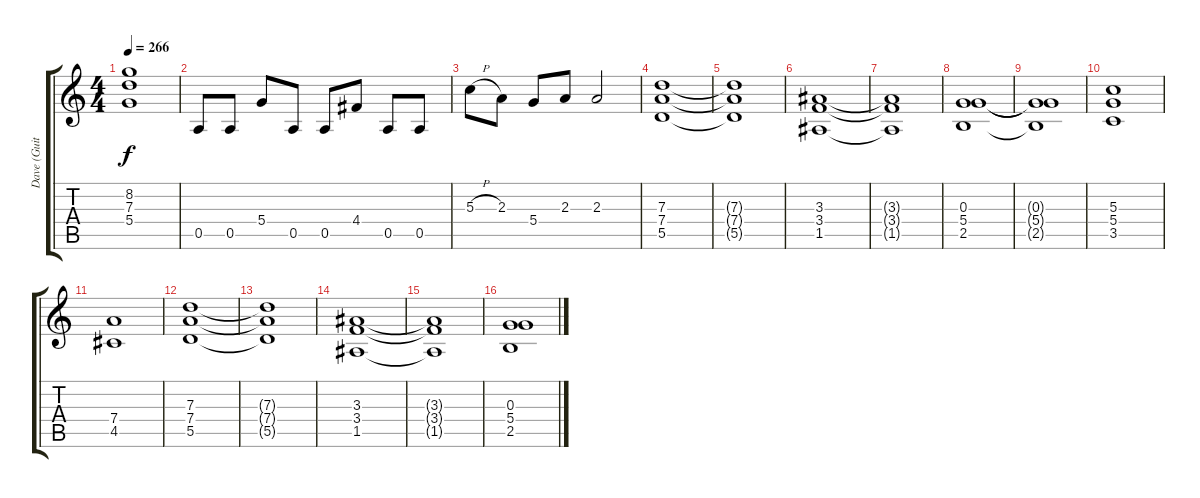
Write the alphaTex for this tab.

\track ("Dave (Guitar 1)" "Dave (Guit") {instrument distortionguitar}
\staff {score tabs}
\tuning (E4 B3 G3 D3 A2 E2) {hide}
\ts (4 4)
\tempo 266
\clef g2
\ks c
(8.2 7.3 5.4).1{dy f} |
0.5.8 0.5.8 5.4.8 0.5.8 0.5.8 4.4.8 0.5.8 0.5.8 |
5.3{h}.8 2.3.8 5.4.8 2.3.8 2.3.2 |
(7.3 7.4 5.5).1 |
(7.3{t} 7.4{t} 5.5{t}).1 |
(3.3 3.4 1.5).1 |
(3.3{t} 3.4{t} 1.5{t}).1 |
(0.3 5.4 2.5).1 |
(0.3{t} 5.4{t} 2.5{t}).1 |
(5.3 5.4 3.5).1 |
(7.4 4.5).1 |
(7.3 7.4 5.5).1 |
(7.3{t} 7.4{t} 5.5{t}).1 |
(3.3 3.4 1.5).1 |
(3.3{t} 3.4{t} 1.5{t}).1 |
(0.3 5.4 2.5).1
